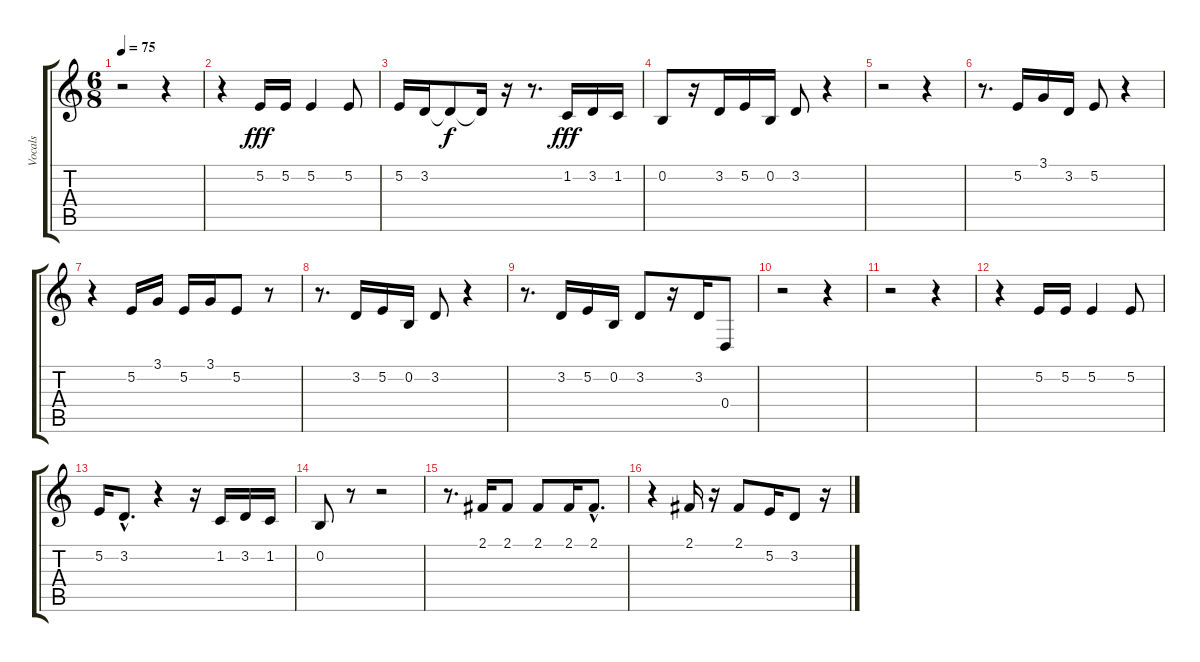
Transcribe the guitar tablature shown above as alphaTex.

\track ("Vocals" "Vocals") {instrument flute}
\staff {score tabs}
\tuning (E4 B3 G3 D3 A2 E2) {hide}
\ts (6 8)
\tempo 75
\clef g2
\ks c
r.2{dy f} r.4 |
r.4 5.2.16{dy fff} 5.2.16 5.2.4 5.2.8 |
5.2.16 3.2.16 3.2{t}.8{dy f} 3.2{t}.16 r.16 r.8{d} 1.2.16{dy fff} 3.2.16 1.2.16 |
0.2.8 r.16 3.2.16 5.2.16 0.2.16 3.2.8 r.4 |
r.2 r.4 |
r.8{d} 5.2.16 3.1.16 3.2.16 5.2.8 r.4 |
r.4 5.2.16 3.1.16 5.2.16 3.1.16 5.2.8 r.8 |
r.8{d} 3.2.16 5.2.16 0.2.16 3.2.8 r.4 |
r.8{d} 3.2.16 5.2.16 0.2.16 3.2.8 r.16 3.2.16 0.4.8 |
r.2 r.4 |
r.2 r.4 |
r.4 5.2.16 5.2.16 5.2.4 5.2.8 |
5.2.16 3.2{hac}.8{d} r.4 r.16 1.2.16 3.2.16 1.2.16 |
0.2.8 r.8 r.2 |
r.8{d} 2.1.16 2.1.8 2.1.8 2.1.16 2.1{hac}.8{d} |
r.4 2.1.16 r.16 2.1.8 5.2.16 3.2.8 r.16
